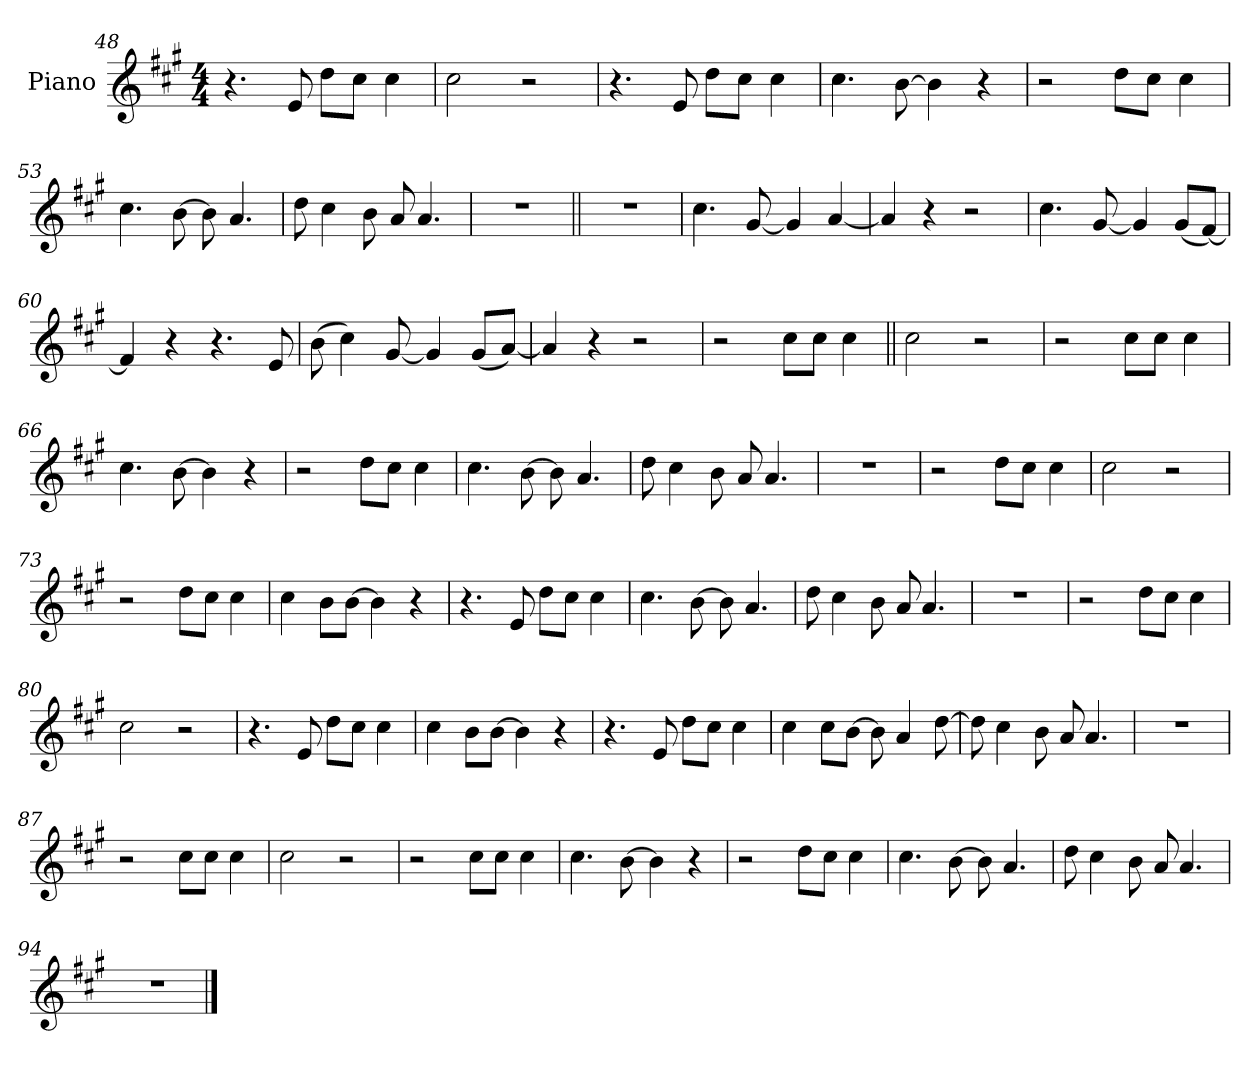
**kern
*part1
*staff1
*I"Piano
*I'Pno.
*clefG2
*k[f#c#g#]
*M4/4
=48
4.r
8e
8ddL
8cc#J
4cc#
=49
2cc#
2r
=50
4.r
8e
8ddL
8cc#J
4cc#
=51
4.cc#
[8b
4b]
4r
=52
2r
8ddL
8cc#J
4cc#
=53
4.cc#
[8b
8b]
4.a
=54
8dd
4cc#
8b
8a
4.a
=55
1r
=56||
1r
=57
4.cc#
[8g#
4g#]
[4a
=58
4a]
4r
2r
=59
4.cc#
[8g#
4g#]
(8g#L
[8f#J)
=60
4f#]
4r
4.r
8e
=61
(8b
4cc#)
[8g#
4g#]
(8g#L
[8aJ)
=62
4a]
4r
2r
=63
2r
8cc#L
8cc#J
4cc#
=64||
2cc#
2r
=65
2r
8cc#L
8cc#J
4cc#
=66
4.cc#
[8b
4b]
4r
=67
2r
8ddL
8cc#J
4cc#
=68
4.cc#
[8b
8b]
4.a
=69
8dd
4cc#
8b
8a
4.a
=70
1r
=71
2r
8ddL
8cc#J
4cc#
=72
2cc#
2r
=73
2r
8ddL
8cc#J
4cc#
=74
4cc#
8bL
[8bJ
4b]
4r
=75
4.r
8e
8ddL
8cc#J
4cc#
=76
4.cc#
[8b
8b]
4.a
=77
8dd
4cc#
8b
8a
4.a
=78
1r
=79
2r
8ddL
8cc#J
4cc#
=80
2cc#
2r
=81
4.r
8e
8ddL
8cc#J
4cc#
=82
4cc#
8bL
[8bJ
4b]
4r
=83
4.r
8e
8ddL
8cc#J
4cc#
=84
4cc#
8cc#L
[8bJ
8b]
4a
[8dd
=85
8dd]
4cc#
8b
8a
4.a
=86
1r
=87
2r
8cc#L
8cc#J
4cc#
=88
2cc#
2r
=89
2r
8cc#L
8cc#J
4cc#
=90
4.cc#
[8b
4b]
4r
=91
2r
8ddL
8cc#J
4cc#
=92
4.cc#
[8b
8b]
4.a
=93
8dd
4cc#
8b
8a
4.a
=94
1r
==
*-
